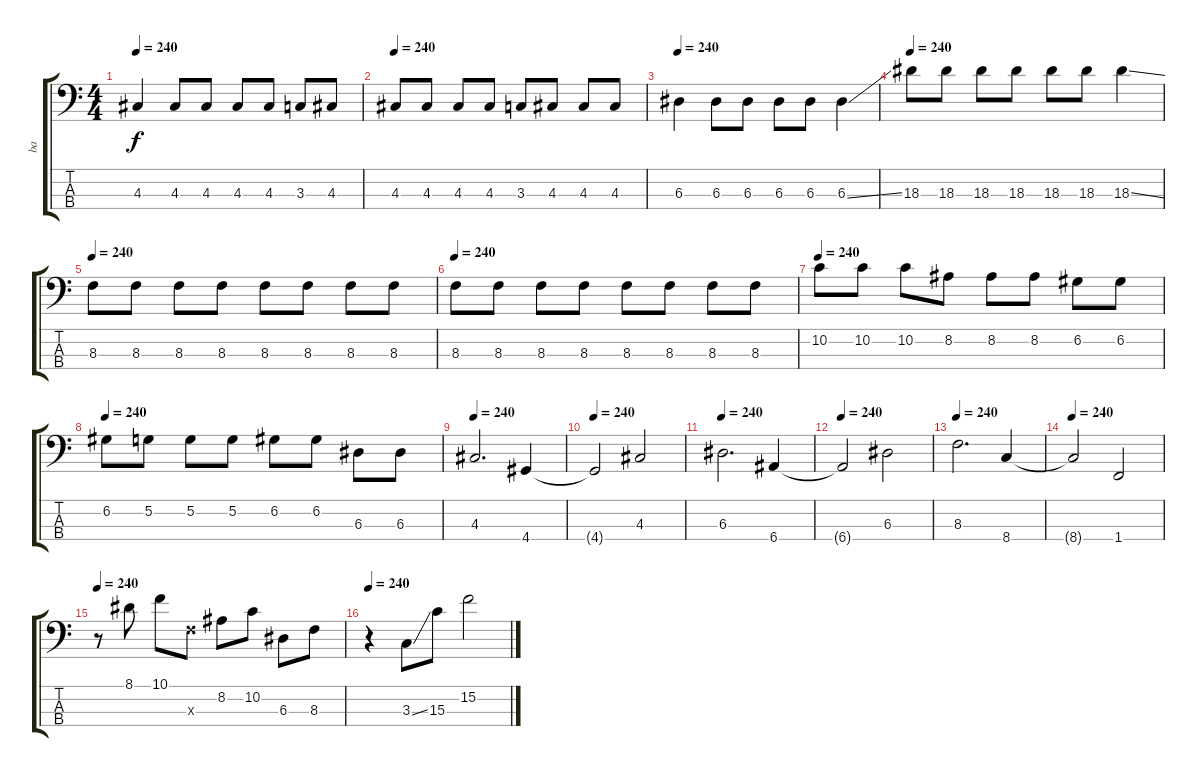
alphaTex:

\track ("ba" "ba") {instrument electricbasspick}
\staff {score tabs}
\tuning (G2 D2 A1 E1) {hide}
\ts (4 4)
\tempo 240
\clef f4
\ks c
4.3.4{dy f} 4.3.8 4.3.8 4.3.8 4.3.8 3.3.8 4.3.8 |
\tempo 240
4.3.8 4.3.8 4.3.8 4.3.8 3.3.8 4.3.8 4.3.8 4.3.8 |
\tempo 240
6.3.4 6.3.8 6.3.8 6.3.8 6.3.8 6.3{ss}.4 |
\tempo 240
18.3.8 18.3.8 18.3.8 18.3.8 18.3.8 18.3.8 18.3{ss}.4 |
\tempo 240
8.3.8 8.3.8 8.3.8 8.3.8 8.3.8 8.3.8 8.3.8 8.3.8 |
\tempo 240
8.3.8 8.3.8 8.3.8 8.3.8 8.3.8 8.3.8 8.3.8 8.3.8 |
\tempo 240
10.2.8 10.2.8 10.2.8 8.2.8 8.2.8 8.2.8 6.2.8 6.2.8 |
\tempo 240
6.2.8 5.2.8 5.2.8 5.2.8 6.2.8 6.2.8 6.3.8 6.3.8 |
\tempo 240
4.3.2{d} 4.4.4 |
\tempo 240
4.4{t}.2 4.3.2 |
\tempo 240
6.3.2{d} 6.4.4 |
\tempo 240
6.4{t}.2 6.3.2 |
\tempo 240
8.3.2{d} 8.4.4 |
\tempo 240
8.4{t}.2 1.4.2 |
\tempo 240
r.8 8.1.8 10.1.8 8.3{x}.8 8.2.8 10.2.8 6.3.8 8.3.8 |
\tempo 240
r.4 3.3{ss}.8 15.3.8 15.2.2
